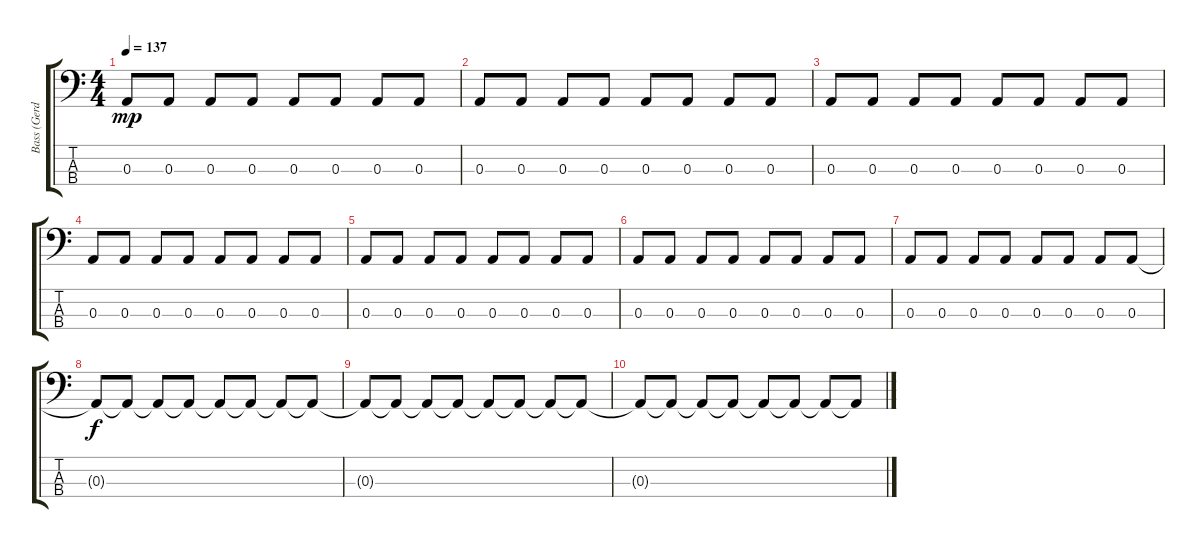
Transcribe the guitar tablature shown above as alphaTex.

\track ("Bass (Gerd)" "Bass (Gerd") {instrument electricbassfinger}
\staff {score tabs}
\tuning (G2 D2 A1 E1) {hide}
\ts (4 4)
\tempo 137
\clef f4
\ks c
0.3.8{dy mp volume 8} 0.3.8 0.3.8 0.3.8 0.3.8 0.3.8 0.3.8 0.3.8 |
0.3.8 0.3.8 0.3.8 0.3.8 0.3.8 0.3.8 0.3.8 0.3.8 |
0.3.8 0.3.8 0.3.8 0.3.8 0.3.8 0.3.8 0.3.8 0.3.8 |
0.3.8 0.3.8 0.3.8 0.3.8 0.3.8 0.3.8 0.3.8 0.3.8 |
0.3.8 0.3.8 0.3.8 0.3.8 0.3.8 0.3.8 0.3.8 0.3.8 |
0.3.8 0.3.8 0.3.8 0.3.8 0.3.8 0.3.8 0.3.8 0.3.8 |
0.3.8 0.3.8 0.3.8 0.3.8 0.3.8 0.3.8 0.3.8 0.3.8 |
0.3{t}.8{dy f} 0.3{t}.8 0.3{t}.8 0.3{t}.8 0.3{t}.8 0.3{t}.8 0.3{t}.8 0.3{t}.8 |
0.3{t}.8 0.3{t}.8 0.3{t}.8 0.3{t}.8 0.3{t}.8 0.3{t}.8 0.3{t}.8 0.3{t}.8 |
0.3{t}.8 0.3{t}.8 0.3{t}.8 0.3{t}.8 0.3{t}.8 0.3{t}.8 0.3{t}.8 0.3{t}.8
